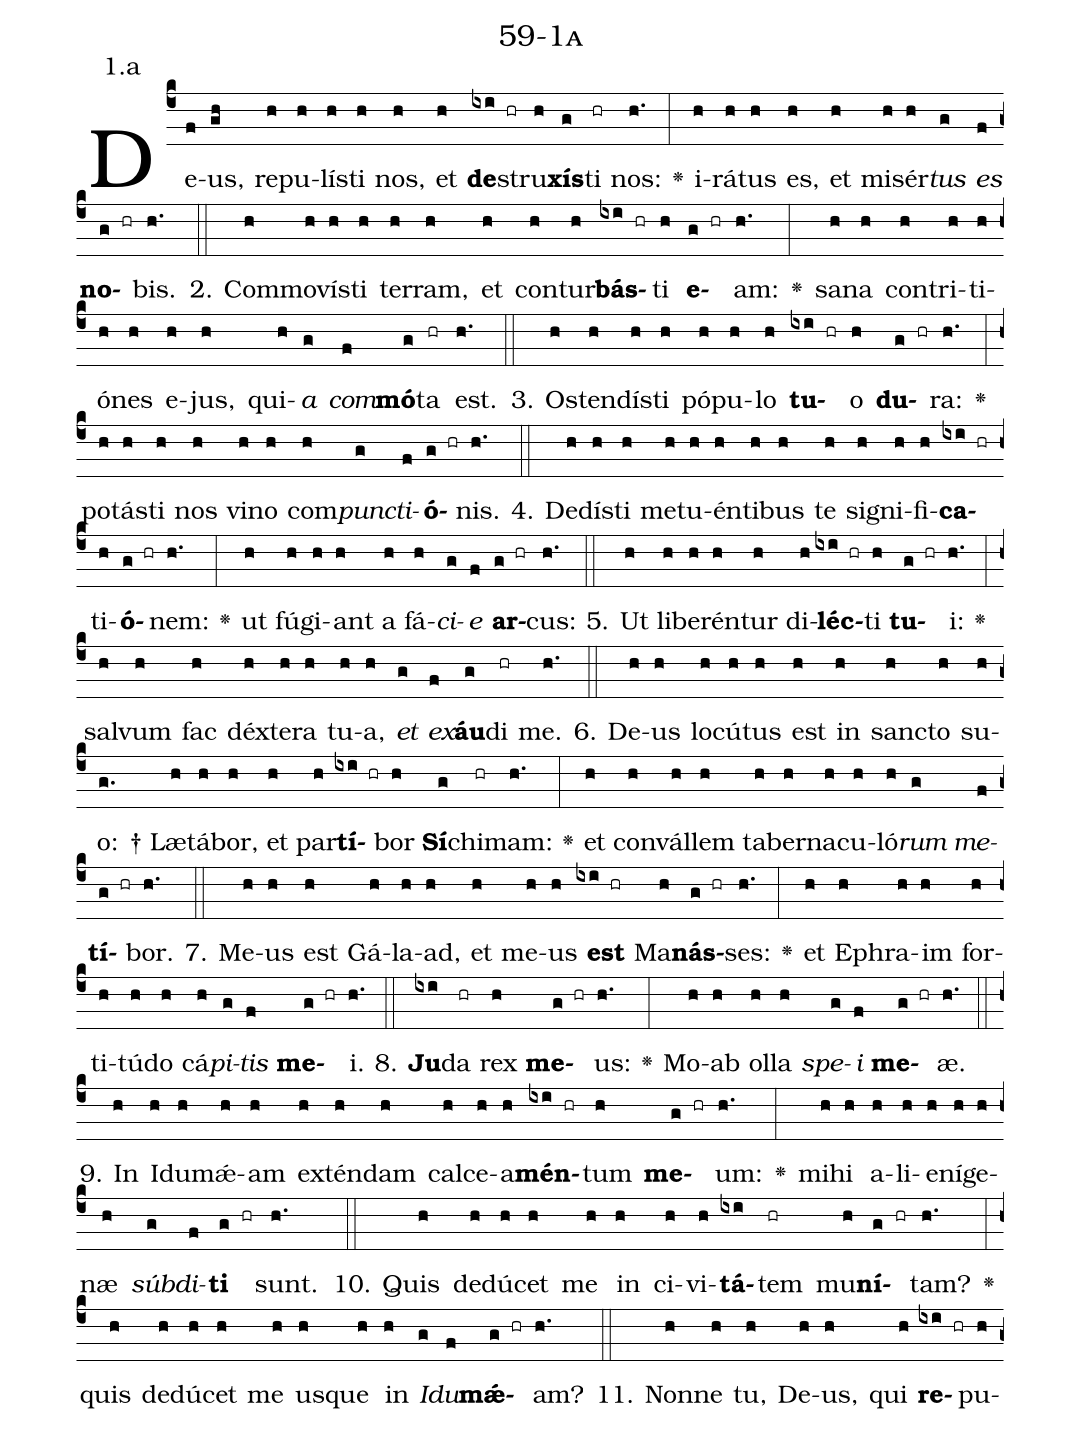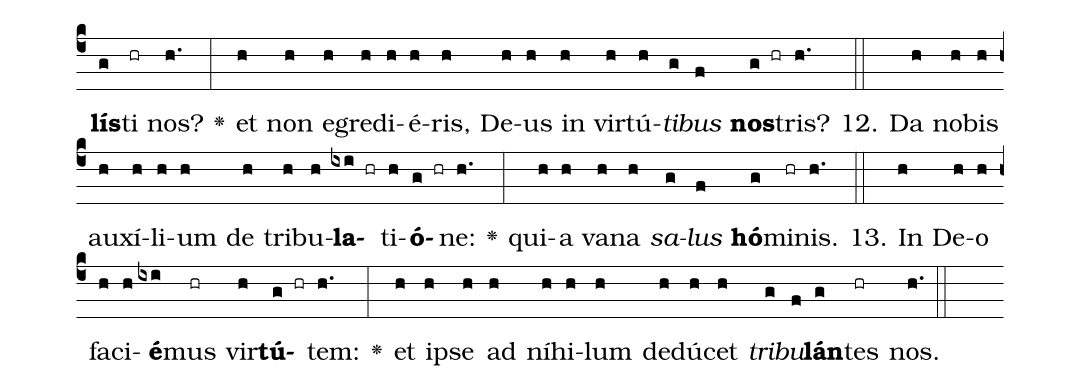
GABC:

name: 59-1a;
annotation: 1.a;
%%
(c4)De(f)us,(gh) re(h)pu(h)lís(h)ti(h) nos,(h) et(h) <b>de</b>(ixi hr)stru(h)<b>xís</b>(g)ti(hr) nos:(h.) <v>\greheightstar</v>(:) i(h)rá(h)tus(h) es,(h) et(h) mi(h)sér(h)<i>tus</i>(g) <i>es</i>(f) <b>no</b>(g hr)bis.(h.) (::)
2. Com(h)mo(h)vís(h)ti(h) ter(h)ram,(h) et(h) con(h)tur(h)<b>bás</b>(ixi hr)ti(h) <b>e</b>(g hr)am:(h.) <v>\greheightstar</v>(:) sa(h)na(h) con(h)tri(h)ti(h)ó(h)nes(h) e(h)jus,(h) qui(h)<i>a</i>(g) <i>com</i>(f)<b>mó</b>(g)ta(hr) est.(h.) (::)
3. Os(h)ten(h)dís(h)ti(h) pó(h)pu(h)lo(h) <b>tu</b>(ixi hr)o(h) <b>du</b>(g hr)ra:(h.) <v>\greheightstar</v>(:) po(h)tás(h)ti(h) nos(h) vi(h)no(h) com(h)<i>punc</i>(g)<i>ti</i>(f)<b>ó</b>(g hr)nis.(h.) (::)
4. De(h)dís(h)ti(h) me(h)tu(h)én(h)ti(h)bus(h) te(h) si(h)gni(h)fi(h)<b>ca</b>(ixi hr)ti(h)<b>ó</b>(g hr)nem:(h.) <v>\greheightstar</v>(:) ut(h) fú(h)gi(h)ant(h) a(h) fá(h)<i>ci</i>(g)<i>e</i>(f) <b>ar</b>(g hr)cus:(h.) (::)
5. Ut(h) li(h)be(h)rén(h)tur(h) di(h)<b>léc</b>(ixi hr)ti(h) <b>tu</b>(g hr)i:(h.) <v>\greheightstar</v>(:) sal(h)vum(h) fac(h) déx(h)te(h)ra(h) tu(h)a,(h) <i>et</i>(g) <i>ex</i>(f)<b>áu</b>(g)di(hr) me.(h.) (::)
6. De(h)us(h) lo(h)cú(h)tus(h) est(h) in(h) sanc(h)to(h) su(h)o: †(g.) Læ(h)tá(h)bor,(h) et(h) par(h)<b>tí</b>(ixi hr)bor(h) <b>Sí</b>(g)chi(hr)mam:(h.) <v>\greheightstar</v>(:) et(h) con(h)vál(h)lem(h) ta(h)ber(h)na(h)cu(h)ló(h)<i>rum</i>(g) <i>me</i>(f)<b>tí</b>(g hr)bor.(h.) (::)
7. Me(h)us(h) est(h) Gá(h)la(h)ad,(h) et(h) me(h)us(h) <b>est</b>(ixi hr) Ma(h)<b>nás</b>(g hr)ses:(h.) <v>\greheightstar</v>(:) et(h) E(h)phra(h)im(h) for(h)ti(h)tú(h)do(h) cá(h)<i>pi</i>(g)<i>tis</i>(f) <b>me</b>(g hr)i.(h.) (::)
8. <b>Ju</b>(ixi)da(hr) rex(h) <b>me</b>(g hr)us:(h.) <v>\greheightstar</v>(:) Mo(h)ab(h) ol(h)la(h) <i>spe</i>(g)<i>i</i>(f) <b>me</b>(g hr)æ.(h.) (::)
9. In(h) I(h)du(h)mǽ(h)am(h) ex(h)tén(h)dam(h) cal(h)ce(h)a(h)<b>mén</b>(ixi hr)tum(h) <b>me</b>(g hr)um:(h.) <v>\greheightstar</v>(:) mi(h)hi(h) a(h)li(h)e(h)ní(h)ge(h)næ(h) <i>súb</i>(g)<i>di</i>(f)<b>ti</b>(g hr) sunt.(h.) (::)
10. Quis(h) de(h)dú(h)cet(h) me(h) in(h) ci(h)vi(h)<b>tá</b>(ixi)tem(hr) mu(h)<b>ní</b>(g hr)tam?(h.) <v>\greheightstar</v>(:) quis(h) de(h)dú(h)cet(h) me(h) us(h)que(h) in(h) <i>I</i>(g)<i>du</i>(f)<b>mǽ</b>(g hr)am?(h.) (::)
11. Non(h)ne(h) tu,(h) De(h)us,(h) qui(h) <b>re</b>(ixi hr)pu(h)<b>lís</b>(g)ti(hr) nos?(h.) <v>\greheightstar</v>(:) et(h) non(h) e(h)gre(h)di(h)é(h)ris,(h) De(h)us(h) in(h) vir(h)tú(h)<i>ti</i>(g)<i>bus</i>(f) <b>nos</b>(g hr)tris?(h.) (::)
12. Da(h) no(h)bis(h) au(h)xí(h)li(h)um(h) de(h) tri(h)bu(h)<b>la</b>(ixi hr)ti(h)<b>ó</b>(g hr)ne:(h.) <v>\greheightstar</v>(:) qui(h)a(h) va(h)na(h) <i>sa</i>(g)<i>lus</i>(f) <b>hó</b>(g)mi(hr)nis.(h.) (::)
13. In(h) De(h)o(h) fa(h)ci(h)<b>é</b>(ixi)mus(hr) vir(h)<b>tú</b>(g hr)tem:(h.) <v>\greheightstar</v>(:) et(h) ip(h)se(h) ad(h) ní(h)hi(h)lum(h) de(h)dú(h)cet(h) <i>tri</i>(g)<i>bu</i>(f)<b>lán</b>(g)tes(hr) nos.(h.) (::)
